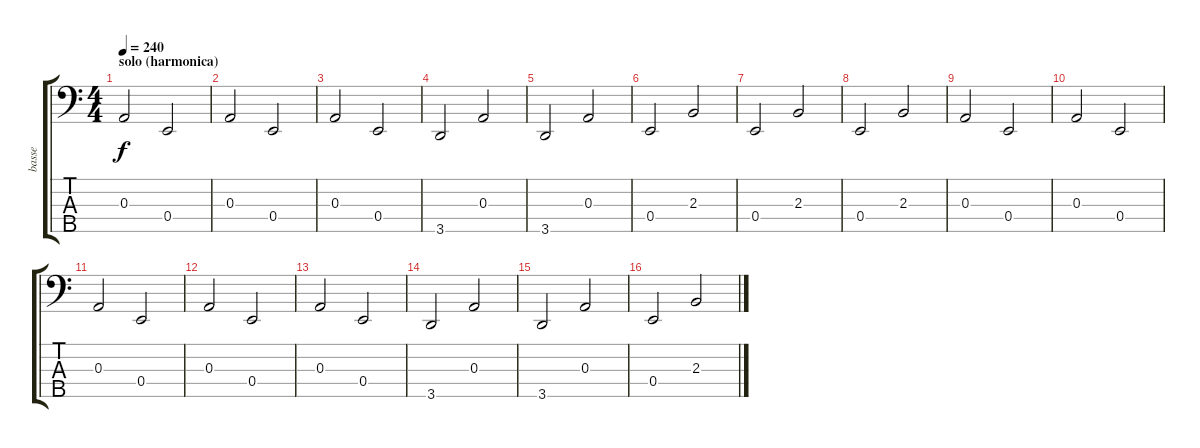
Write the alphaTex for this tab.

\track ("basse" "basse") {instrument acousticguitarnylon}
\staff {score tabs}
\tuning (G2 D2 A1 E1 B0) {hide}
\ts (4 4)
\section ("" "solo (harmonica)")
\tempo 240
\clef f4
\ks c
0.3.2{dy f} 0.4.2 |
0.3.2 0.4.2 |
0.3.2 0.4.2 |
3.5.2 0.3.2 |
3.5.2 0.3.2 |
0.4.2 2.3.2 |
0.4.2 2.3.2 |
0.4.2 2.3.2 |
0.3.2 0.4.2 |
0.3.2 0.4.2 |
0.3.2 0.4.2 |
0.3.2 0.4.2 |
0.3.2 0.4.2 |
3.5.2 0.3.2 |
3.5.2 0.3.2 |
0.4.2 2.3.2
